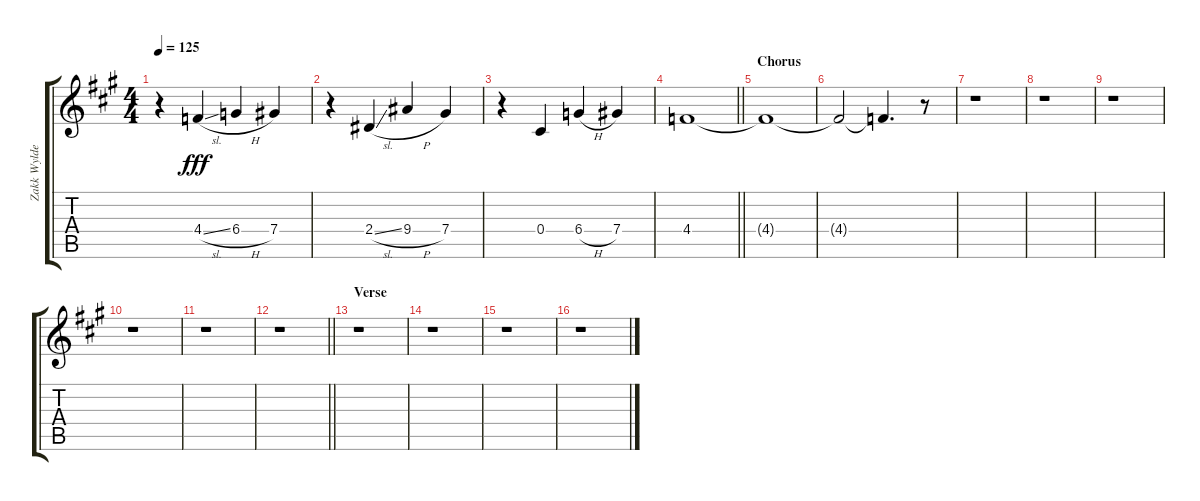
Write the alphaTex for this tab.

\track ("Zakk Wylde - Lead Guitar II" "Zakk Wylde") {instrument distortionguitar}
\staff {score tabs}
\tuning (Eb4 Bb3 Gb3 Db3 Ab2 Eb2) {hide}
\ts (4 4)
\tempo 125
\clef g2
\ks a
r.4{dy fff} 4.4{sl}.4 6.4{h}.4 7.4.4 |
r.4 2.4{sl}.4 9.4{h}.4 7.4.4 |
r.4 0.4.4 6.4{h}.4 7.4.4 |
\barLineRight lightlight
4.4.1 |
\section ("" "Chorus")
4.4{t}.1 |
4.4{t}.2 4.4{t}.4{d} r.8 |
r.1 |
r.1 |
r.1 |
r.1 |
r.1 |
\barLineRight lightlight
r.1 |
\section ("" "Verse")
r.1 |
r.1 |
r.1 |
r.1
